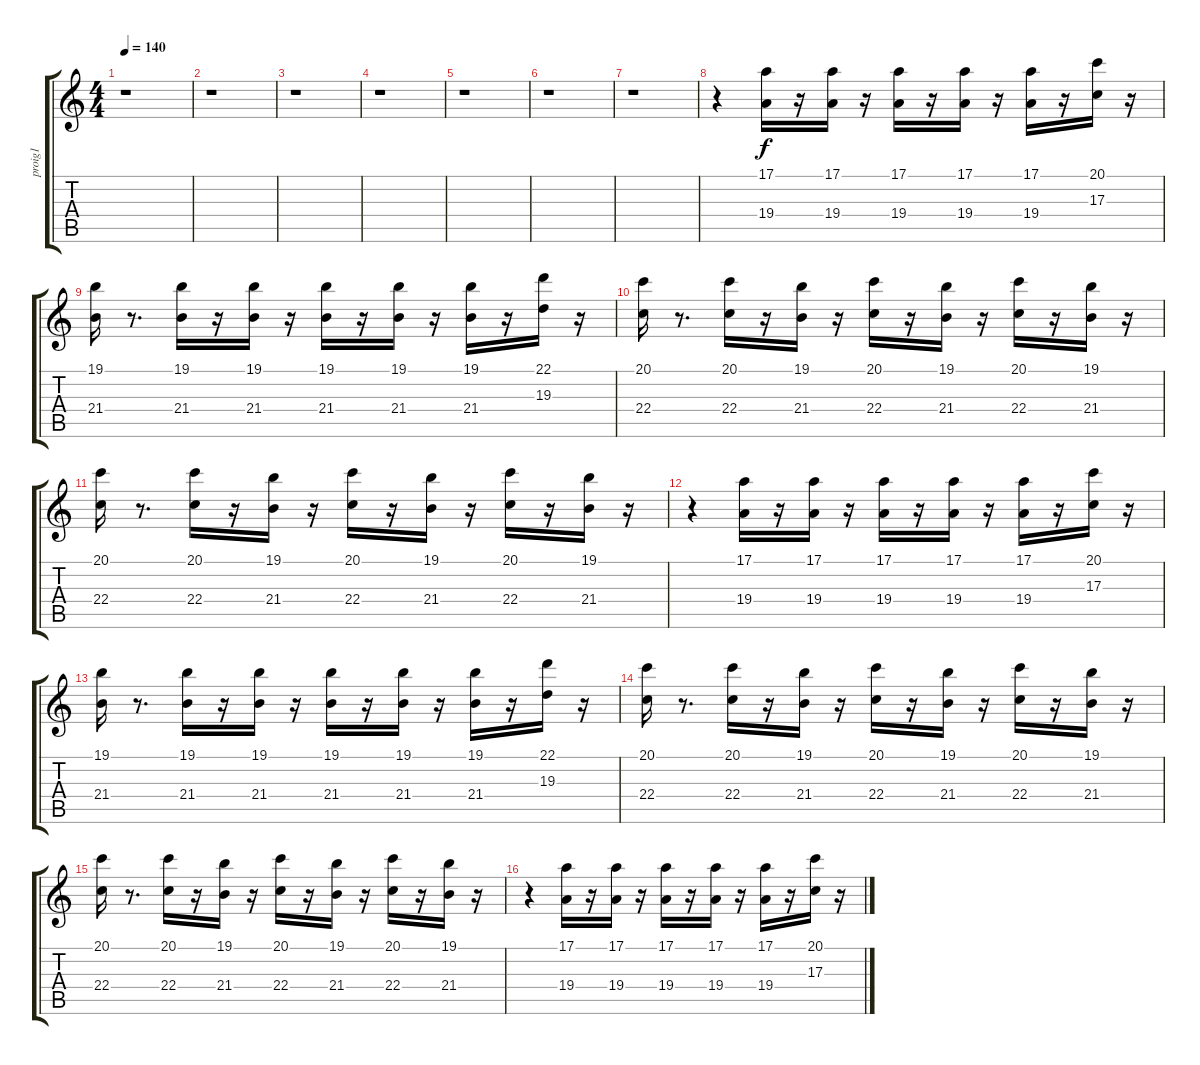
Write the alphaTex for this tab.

\track ("proig1" "proig1") {instrument pizzicatostrings}
\staff {score tabs}
\tuning (E4 B3 G3 D3 A2 E2) {hide}
\ts (4 4)
\tempo 140
\clef g2
\ks c
r.1{dy f} |
r.1 |
r.1 |
r.1 |
r.1 |
r.1 |
r.1 |
r.4 (17.1 19.4).16 r.16 (17.1 19.4).16 r.16 (17.1 19.4).16 r.16 (17.1 19.4).16 r.16 (17.1 19.4).16 r.16 (20.1 17.3).16 r.16 |
(19.1 21.4).16 r.8{d} (19.1 21.4).16 r.16 (19.1 21.4).16 r.16 (19.1 21.4).16 r.16 (19.1 21.4).16 r.16 (19.1 21.4).16 r.16 (22.1 19.3).16 r.16 |
(20.1 22.4).16 r.8{d} (20.1 22.4).16 r.16 (19.1 21.4).16 r.16 (20.1 22.4).16 r.16 (19.1 21.4).16 r.16 (20.1 22.4).16 r.16 (19.1 21.4).16 r.16 |
(20.1 22.4).16 r.8{d} (20.1 22.4).16 r.16 (19.1 21.4).16 r.16 (20.1 22.4).16 r.16 (19.1 21.4).16 r.16 (20.1 22.4).16 r.16 (19.1 21.4).16 r.16 |
r.4 (17.1 19.4).16 r.16 (17.1 19.4).16 r.16 (17.1 19.4).16 r.16 (17.1 19.4).16 r.16 (17.1 19.4).16 r.16 (20.1 17.3).16 r.16 |
(19.1 21.4).16 r.8{d} (19.1 21.4).16 r.16 (19.1 21.4).16 r.16 (19.1 21.4).16 r.16 (19.1 21.4).16 r.16 (19.1 21.4).16 r.16 (22.1 19.3).16 r.16 |
(20.1 22.4).16 r.8{d} (20.1 22.4).16 r.16 (19.1 21.4).16 r.16 (20.1 22.4).16 r.16 (19.1 21.4).16 r.16 (20.1 22.4).16 r.16 (19.1 21.4).16 r.16 |
(20.1 22.4).16 r.8{d} (20.1 22.4).16 r.16 (19.1 21.4).16 r.16 (20.1 22.4).16 r.16 (19.1 21.4).16 r.16 (20.1 22.4).16 r.16 (19.1 21.4).16 r.16 |
r.4 (17.1 19.4).16 r.16 (17.1 19.4).16 r.16 (17.1 19.4).16 r.16 (17.1 19.4).16 r.16 (17.1 19.4).16 r.16 (20.1 17.3).16 r.16
